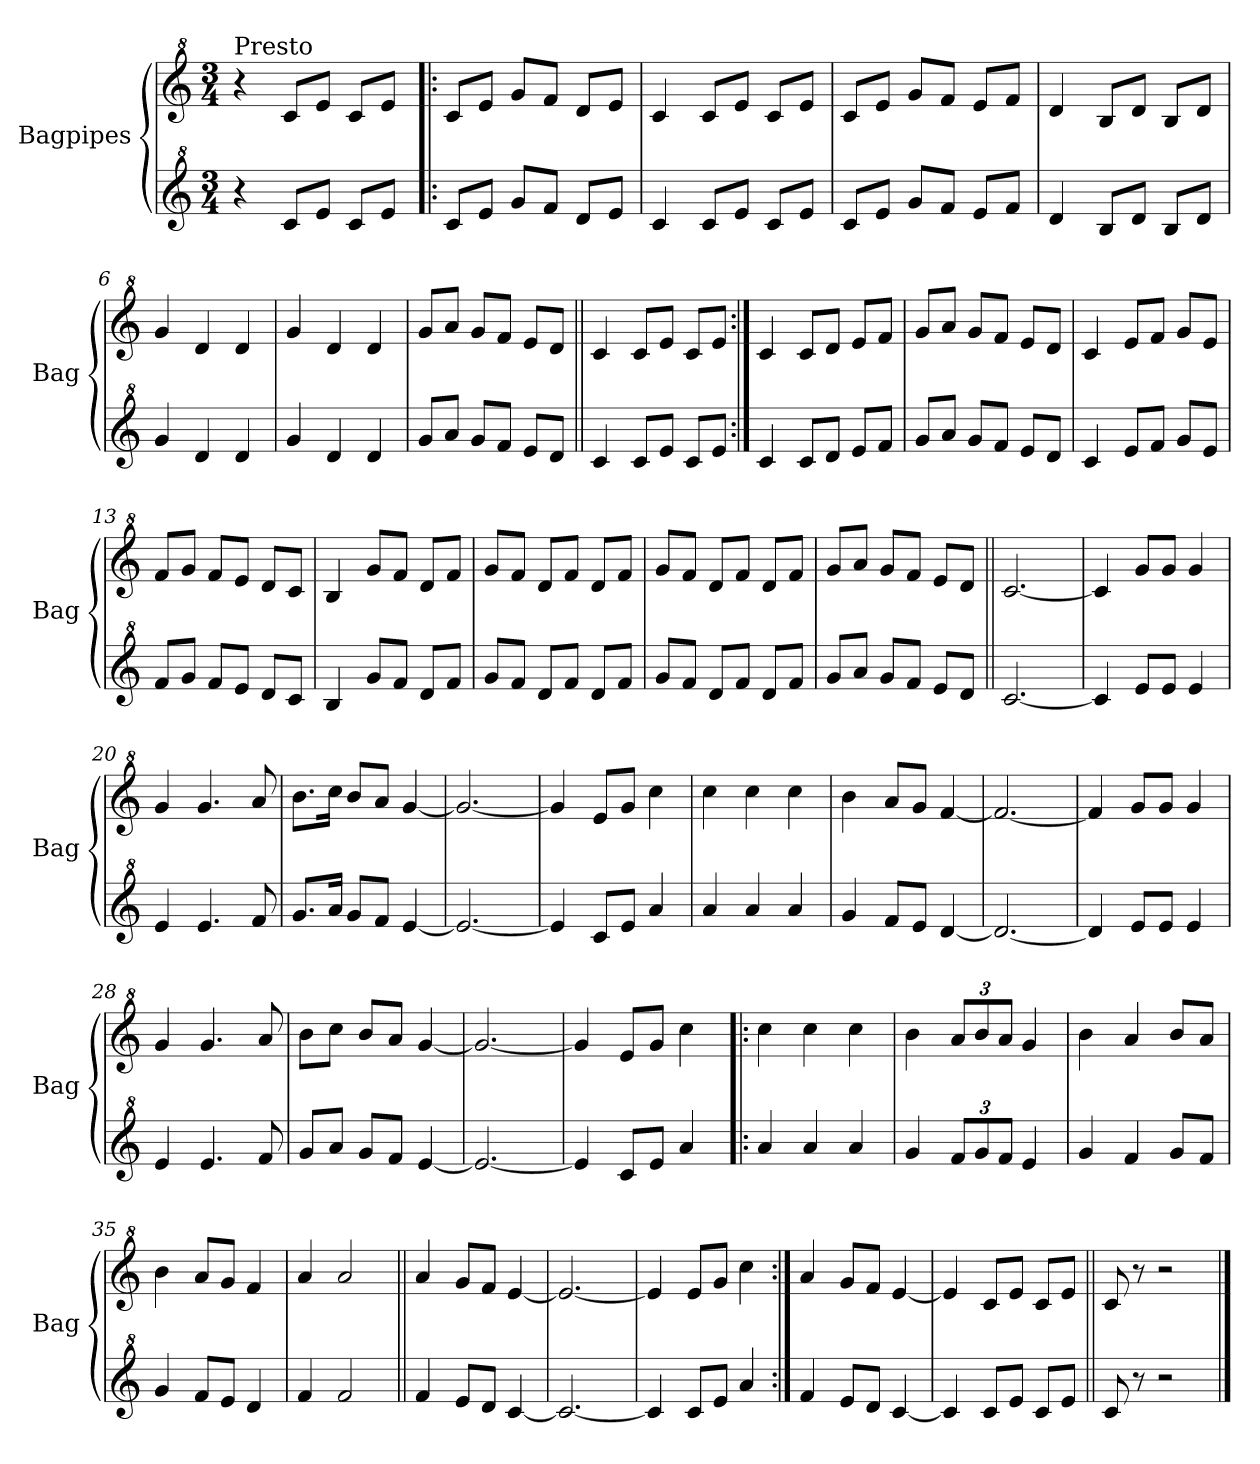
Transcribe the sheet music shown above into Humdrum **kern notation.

**kern	**kern
*part2	*part1
*staff2	*staff1
*I"Bagpipes	*I"Bagpipes
*I'Bag	*I'Bag
*clefG^2	*clefG^2
*k[]	*k[]
*C:	*C:
*M3/4	*M3/4
=1	=1
!	!LO:TX:a:t=Presto
4r	4r
8cc/L	8cc/L
8ee/J	8ee/J
8cc/L	8cc/L
8ee/J	8ee/J
=2!|:	=2!|:
8cc/L	8cc/L
8ee/J	8ee/J
8gg/L	8gg/L
8ff/J	8ff/J
8dd/L	8dd/L
8ee/J	8ee/J
=3	=3
4cc/	4cc/
8cc/L	8cc/L
8ee/J	8ee/J
8cc/L	8cc/L
8ee/J	8ee/J
=4	=4
8cc/L	8cc/L
8ee/J	8ee/J
8gg/L	8gg/L
8ff/J	8ff/J
8ee/L	8ee/L
8ff/J	8ff/J
=5	=5
4dd/	4dd/
8b/L	8b/L
8dd/J	8dd/J
8b/L	8b/L
8dd/J	8dd/J
=6	=6
4gg/	4gg/
4dd/	4dd/
4dd/	4dd/
=7	=7
4gg/	4gg/
4dd/	4dd/
4dd/	4dd/
=8	=8
8gg/L	8gg/L
8aa/J	8aa/J
8gg/L	8gg/L
8ff/J	8ff/J
8ee/L	8ee/L
8dd/J	8dd/J
!!LO:LB:g=z
=9||	=9||
4cc/	4cc/
8cc/L	8cc/L
8ee/J	8ee/J
8cc/L	8cc/L
8ee/J	8ee/J
=10:|!	=10:|!
4cc/	4cc/
8cc/L	8cc/L
8dd/J	8dd/J
8ee/L	8ee/L
8ff/J	8ff/J
=11	=11
8gg/L	8gg/L
8aa/J	8aa/J
8gg/L	8gg/L
8ff/J	8ff/J
8ee/L	8ee/L
8dd/J	8dd/J
=12	=12
4cc/	4cc/
8ee/L	8ee/L
8ff/J	8ff/J
8gg/L	8gg/L
8ee/J	8ee/J
=13	=13
8ff/L	8ff/L
8gg/J	8gg/J
8ff/L	8ff/L
8ee/J	8ee/J
8dd/L	8dd/L
8cc/J	8cc/J
=14	=14
4b/	4b/
8gg/L	8gg/L
8ff/J	8ff/J
8dd/L	8dd/L
8ff/J	8ff/J
=15	=15
8gg/L	8gg/L
8ff/J	8ff/J
8dd/L	8dd/L
8ff/J	8ff/J
8dd/L	8dd/L
8ff/J	8ff/J
=16	=16
8gg/L	8gg/L
8ff/J	8ff/J
8dd/L	8dd/L
8ff/J	8ff/J
8dd/L	8dd/L
8ff/J	8ff/J
!!LO:LB:g=z
=17	=17
8gg/L	8gg/L
8aa/J	8aa/J
8gg/L	8gg/L
8ff/J	8ff/J
8ee/L	8ee/L
8dd/J	8dd/J
=18||	=18||
[2.cc/	[2.cc/
=19	=19
4cc/]	4cc/]
8ee/L	8gg/L
8ee/J	8gg/J
4ee/	4gg/
=20	=20
4ee/	4gg/
4.ee/	4.gg/
8ff/	8aa/
=21	=21
8.gg/L	8.bb\L
16aa/Jk	16ccc\Jk
8gg/L	8bb/L
8ff/J	8aa/J
[4ee/	[4gg/
=22	=22
2.ee/_	2.gg/_
=23	=23
4ee/]	4gg/]
8cc/L	8ee/L
8ee/J	8gg/J
4aa/	4ccc\
=24	=24
4aa/	4ccc\
4aa/	4ccc\
4aa/	4ccc\
=25	=25
4gg/	4bb\
8ff/L	8aa/L
8ee/J	8gg/J
[4dd/	[4ff/
=26	=26
2.dd/_	2.ff/_
=27	=27
4dd/]	4ff/]
8ee/L	8gg/L
8ee/J	8gg/J
4ee/	4gg/
!!LO:LB:g=z
=28	=28
4ee/	4gg/
4.ee/	4.gg/
8ff/	8aa/
=29	=29
8gg/L	8bb\L
8aa/J	8ccc\J
8gg/L	8bb/L
8ff/J	8aa/J
[4ee/	[4gg/
=30	=30
2.ee/_	2.gg/_
=31	=31
4ee/]	4gg/]
8cc/L	8ee/L
8ee/J	8gg/J
4aa/	4ccc\
=32!|:	=32!|:
4aa/	4ccc\
4aa/	4ccc\
4aa/	4ccc\
=33	=33
4gg/	4bb\
*Xbrackettup	*Xbrackettup
12ff/L	12aa/L
12gg/	12bb/
12ff/J	12aa/J
4ee/	4gg/
=34	=34
4gg/	4bb\
4ff/	4aa/
8gg/L	8bb/L
8ff/J	8aa/J
=35	=35
4gg/	4bb\
8ff/L	8aa/L
8ee/J	8gg/J
4dd/	4ff/
=36	=36
4ff/	4aa/
2ff/	2aa/
=37||	=37||
4ff/	4aa/
8ee/L	8gg/L
8dd/J	8ff/J
[4cc/	[4ee/
=38	=38
2.cc/_	2.ee/_
!!LO:LB:g=z
=39	=39
4cc/]	4ee/]
8cc/L	8ee/L
8ee/J	8gg/J
4aa/	4ccc\
=40:|!	=40:|!
4ff/	4aa/
8ee/L	8gg/L
8dd/J	8ff/J
[4cc/	[4ee/
=41	=41
4cc/]	4ee/]
8cc/L	8cc/L
8ee/J	8ee/J
8cc/L	8cc/L
8ee/J	8ee/J
=42||	=42||
8cc/	8cc/
8r	8r
2r	2r
==	==
*-	*-
